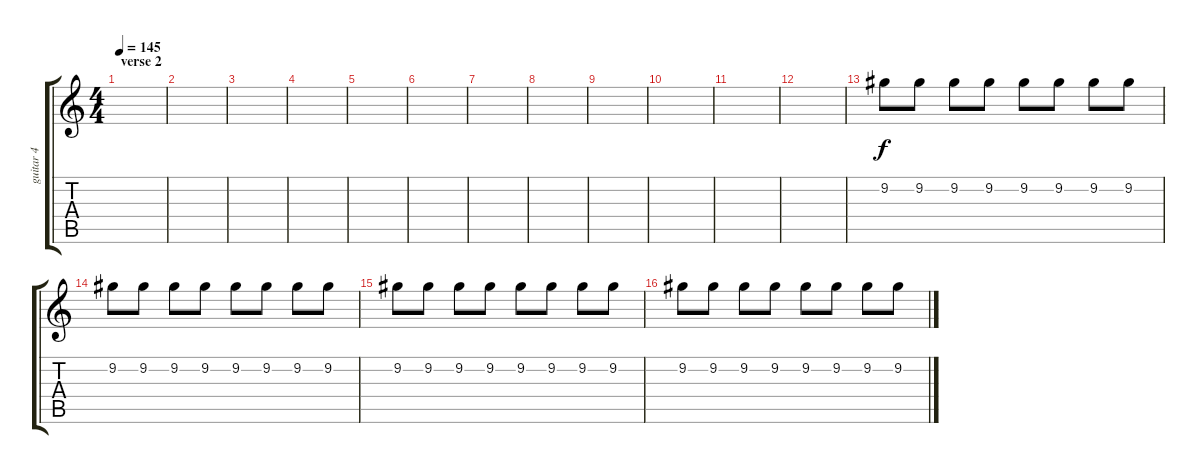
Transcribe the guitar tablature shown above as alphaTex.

\track ("guitar 4" "guitar 4") {instrument overdrivenguitar}
\staff {score tabs}
\tuning (E4 B3 G3 D3 A2 E2) {hide}
\ts (4 4)
\section ("" "verse 2")
\tempo 145
\clef g2
\ks c
|
|
|
|
|
|
|
|
|
|
|
|
9.2.8{volume 16} 9.2.8 9.2.8 9.2.8 9.2.8 9.2.8 9.2.8 9.2.8 |
9.2.8 9.2.8 9.2.8 9.2.8 9.2.8 9.2.8 9.2.8 9.2.8 |
9.2.8 9.2.8 9.2.8 9.2.8 9.2.8 9.2.8 9.2.8 9.2.8 |
9.2.8 9.2.8 9.2.8 9.2.8 9.2.8 9.2.8 9.2.8 9.2.8
